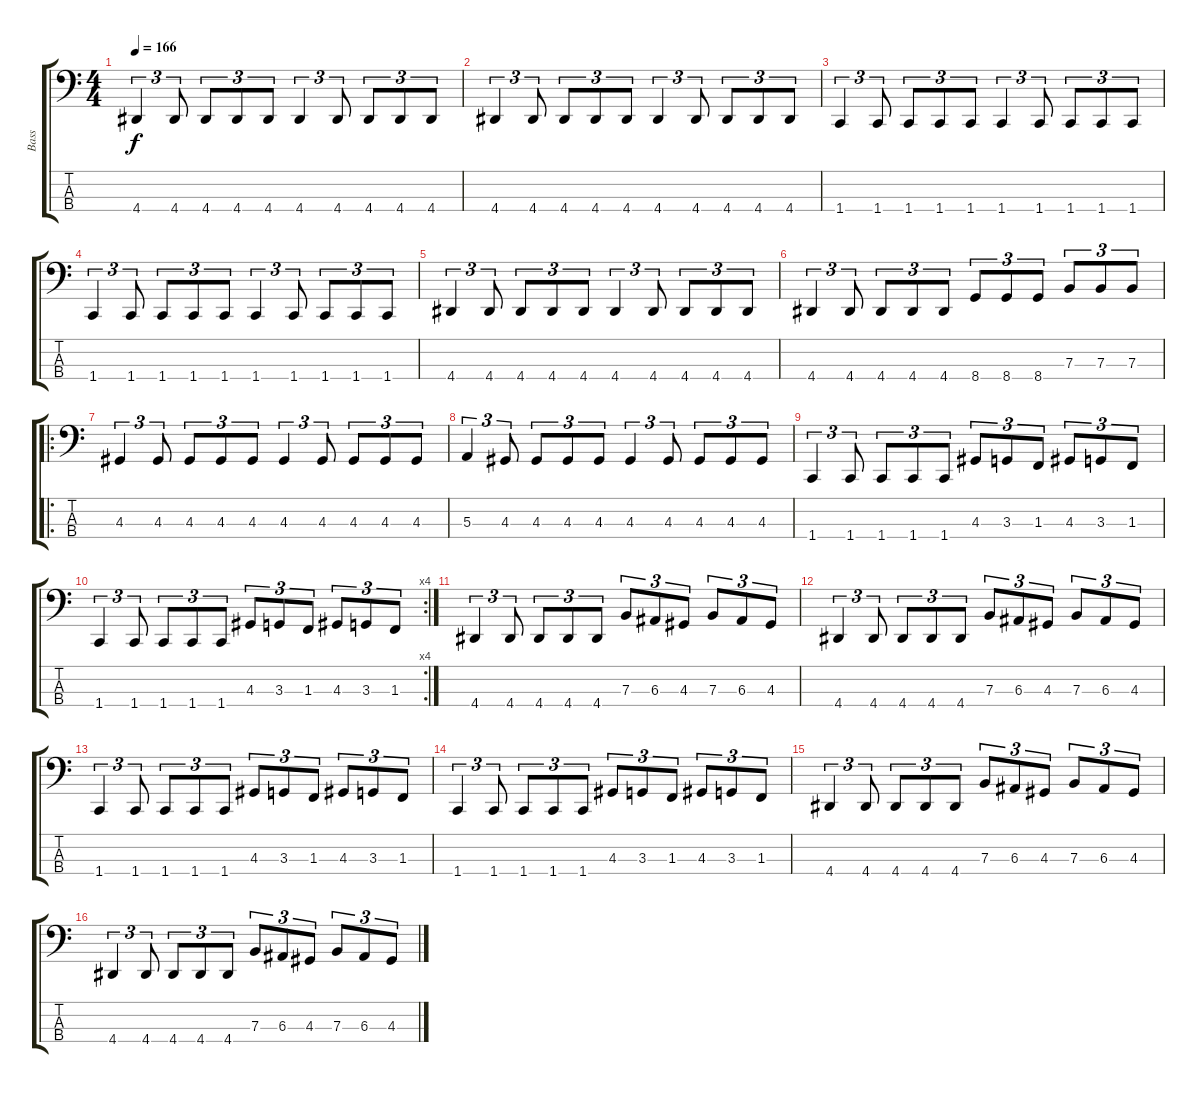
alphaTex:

\track ("Bass" "Bass") {instrument electricbassfinger}
\staff {score tabs}
\tuning (D2 A1 E1 B0) {hide}
\ts (4 4)
\tempo 166
\clef f4
\ks c
4.4.4{tu (3 2) dy f} 4.4.8{tu (3 2)} 4.4.8{tu (3 2)} 4.4.8{tu (3 2)} 4.4.8{tu (3 2)} 4.4.4{tu (3 2)} 4.4.8{tu (3 2)} 4.4.8{tu (3 2)} 4.4.8{tu (3 2)} 4.4.8{tu (3 2)} |
4.4.4{tu (3 2)} 4.4.8{tu (3 2)} 4.4.8{tu (3 2)} 4.4.8{tu (3 2)} 4.4.8{tu (3 2)} 4.4.4{tu (3 2)} 4.4.8{tu (3 2)} 4.4.8{tu (3 2)} 4.4.8{tu (3 2)} 4.4.8{tu (3 2)} |
1.4.4{tu (3 2)} 1.4.8{tu (3 2)} 1.4.8{tu (3 2)} 1.4.8{tu (3 2)} 1.4.8{tu (3 2)} 1.4.4{tu (3 2)} 1.4.8{tu (3 2)} 1.4.8{tu (3 2)} 1.4.8{tu (3 2)} 1.4.8{tu (3 2)} |
1.4.4{tu (3 2)} 1.4.8{tu (3 2)} 1.4.8{tu (3 2)} 1.4.8{tu (3 2)} 1.4.8{tu (3 2)} 1.4.4{tu (3 2)} 1.4.8{tu (3 2)} 1.4.8{tu (3 2)} 1.4.8{tu (3 2)} 1.4.8{tu (3 2)} |
4.4.4{tu (3 2)} 4.4.8{tu (3 2)} 4.4.8{tu (3 2)} 4.4.8{tu (3 2)} 4.4.8{tu (3 2)} 4.4.4{tu (3 2)} 4.4.8{tu (3 2)} 4.4.8{tu (3 2)} 4.4.8{tu (3 2)} 4.4.8{tu (3 2)} |
4.4.4{tu (3 2)} 4.4.8{tu (3 2)} 4.4.8{tu (3 2)} 4.4.8{tu (3 2)} 4.4.8{tu (3 2)} 8.4.8{tu (3 2)} 8.4.8{tu (3 2)} 8.4.8{tu (3 2)} 7.3.8{tu (3 2)} 7.3.8{tu (3 2)} 7.3.8{tu (3 2)} |
\ro
4.3.4{tu (3 2)} 4.3.8{tu (3 2)} 4.3.8{tu (3 2)} 4.3.8{tu (3 2)} 4.3.8{tu (3 2)} 4.3.4{tu (3 2)} 4.3.8{tu (3 2)} 4.3.8{tu (3 2)} 4.3.8{tu (3 2)} 4.3.8{tu (3 2)} |
5.3.4{tu (3 2)} 4.3.8{tu (3 2)} 4.3.8{tu (3 2)} 4.3.8{tu (3 2)} 4.3.8{tu (3 2)} 4.3.4{tu (3 2)} 4.3.8{tu (3 2)} 4.3.8{tu (3 2)} 4.3.8{tu (3 2)} 4.3.8{tu (3 2)} |
1.4.4{tu (3 2)} 1.4.8{tu (3 2)} 1.4.8{tu (3 2)} 1.4.8{tu (3 2)} 1.4.8{tu (3 2)} 4.3.8{tu (3 2)} 3.3.8{tu (3 2)} 1.3.8{tu (3 2)} 4.3.8{tu (3 2)} 3.3.8{tu (3 2)} 1.3.8{tu (3 2)} |
\rc 4
1.4.4{tu (3 2)} 1.4.8{tu (3 2)} 1.4.8{tu (3 2)} 1.4.8{tu (3 2)} 1.4.8{tu (3 2)} 4.3.8{tu (3 2)} 3.3.8{tu (3 2)} 1.3.8{tu (3 2)} 4.3.8{tu (3 2)} 3.3.8{tu (3 2)} 1.3.8{tu (3 2)} |
4.4.4{tu (3 2)} 4.4.8{tu (3 2)} 4.4.8{tu (3 2)} 4.4.8{tu (3 2)} 4.4.8{tu (3 2)} 7.3.8{tu (3 2)} 6.3.8{tu (3 2)} 4.3.8{tu (3 2)} 7.3.8{tu (3 2)} 6.3.8{tu (3 2)} 4.3.8{tu (3 2)} |
4.4.4{tu (3 2)} 4.4.8{tu (3 2)} 4.4.8{tu (3 2)} 4.4.8{tu (3 2)} 4.4.8{tu (3 2)} 7.3.8{tu (3 2)} 6.3.8{tu (3 2)} 4.3.8{tu (3 2)} 7.3.8{tu (3 2)} 6.3.8{tu (3 2)} 4.3.8{tu (3 2)} |
1.4.4{tu (3 2)} 1.4.8{tu (3 2)} 1.4.8{tu (3 2)} 1.4.8{tu (3 2)} 1.4.8{tu (3 2)} 4.3.8{tu (3 2)} 3.3.8{tu (3 2)} 1.3.8{tu (3 2)} 4.3.8{tu (3 2)} 3.3.8{tu (3 2)} 1.3.8{tu (3 2)} |
1.4.4{tu (3 2)} 1.4.8{tu (3 2)} 1.4.8{tu (3 2)} 1.4.8{tu (3 2)} 1.4.8{tu (3 2)} 4.3.8{tu (3 2)} 3.3.8{tu (3 2)} 1.3.8{tu (3 2)} 4.3.8{tu (3 2)} 3.3.8{tu (3 2)} 1.3.8{tu (3 2)} |
4.4.4{tu (3 2)} 4.4.8{tu (3 2)} 4.4.8{tu (3 2)} 4.4.8{tu (3 2)} 4.4.8{tu (3 2)} 7.3.8{tu (3 2)} 6.3.8{tu (3 2)} 4.3.8{tu (3 2)} 7.3.8{tu (3 2)} 6.3.8{tu (3 2)} 4.3.8{tu (3 2)} |
4.4.4{tu (3 2)} 4.4.8{tu (3 2)} 4.4.8{tu (3 2)} 4.4.8{tu (3 2)} 4.4.8{tu (3 2)} 7.3.8{tu (3 2)} 6.3.8{tu (3 2)} 4.3.8{tu (3 2)} 7.3.8{tu (3 2)} 6.3.8{tu (3 2)} 4.3.8{tu (3 2)}
